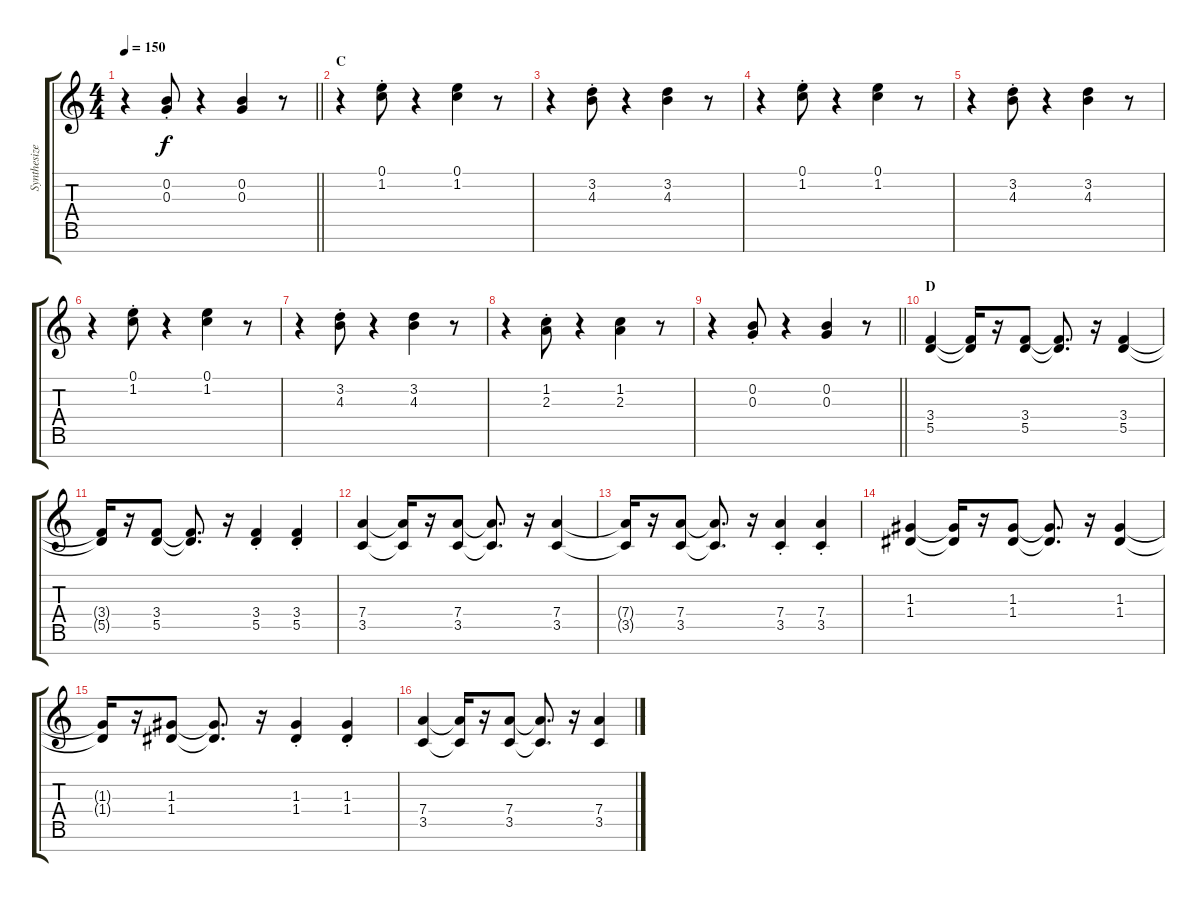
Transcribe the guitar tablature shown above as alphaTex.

\track ("Synthesizer III" "Synthesize") {instrument lead1square}
\staff {score tabs}
\tuning (E5 B4 G4 D4 A3 E3 B2) {hide}
\ts (4 4)
\tempo 150
\clef g2
\barLineRight lightlight
\ks c
r.4{dy f} (0.2{st} 0.3{st}).8 r.4 (0.2 0.3).4 r.8 |
\section ("" "C")
r.4 (0.1{st} 1.2{st}).8 r.4 (0.1 1.2).4 r.8 |
r.4 (3.2{st} 4.3{st}).8 r.4 (3.2 4.3).4 r.8 |
r.4 (0.1{st} 1.2{st}).8 r.4 (0.1 1.2).4 r.8 |
r.4 (3.2{st} 4.3{st}).8 r.4 (3.2 4.3).4 r.8 |
r.4 (0.1{st} 1.2{st}).8 r.4 (0.1 1.2).4 r.8 |
r.4 (3.2{st} 4.3{st}).8 r.4 (3.2 4.3).4 r.8 |
r.4 (1.2{st} 2.3{st}).8 r.4 (1.2 2.3).4 r.8 |
\barLineRight lightlight
r.4 (0.2{st} 0.3{st}).8 r.4 (0.2 0.3).4 r.8 |
\section ("" "D")
(3.4 5.5).4 (3.4{t} 5.5{t}).16 r.16 (3.4 5.5).8 (3.4{t} 5.5{t}).8{d} r.16 (3.4 5.5).4 |
(3.4{t} 5.5{t}).16 r.16 (3.4 5.5).8 (3.4{t} 5.5{t}).8{d} r.16 (3.4{st} 5.5{st}).4 (3.4{st} 5.5{st}).4 |
(7.4 3.5).4 (7.4{t} 3.5{t}).16 r.16 (7.4 3.5).8 (7.4{t} 3.5{t}).8{d} r.16 (7.4 3.5).4 |
(7.4{t} 3.5{t}).16 r.16 (7.4 3.5).8 (7.4{t} 3.5{t}).8{d} r.16 (7.4{st} 3.5{st}).4 (7.4{st} 3.5{st}).4 |
(1.3 1.4).4 (1.3{t} 1.4{t}).16 r.16 (1.3 1.4).8 (1.3{t} 1.4{t}).8{d} r.16 (1.3 1.4).4 |
(1.3{t} 1.4{t}).16 r.16 (1.3 1.4).8 (1.3{t} 1.4{t}).8{d} r.16 (1.3{st} 1.4{st}).4 (1.3{st} 1.4{st}).4 |
(7.4 3.5).4 (7.4{t} 3.5{t}).16 r.16 (7.4 3.5).8 (7.4{t} 3.5{t}).8{d} r.16 (7.4 3.5).4
